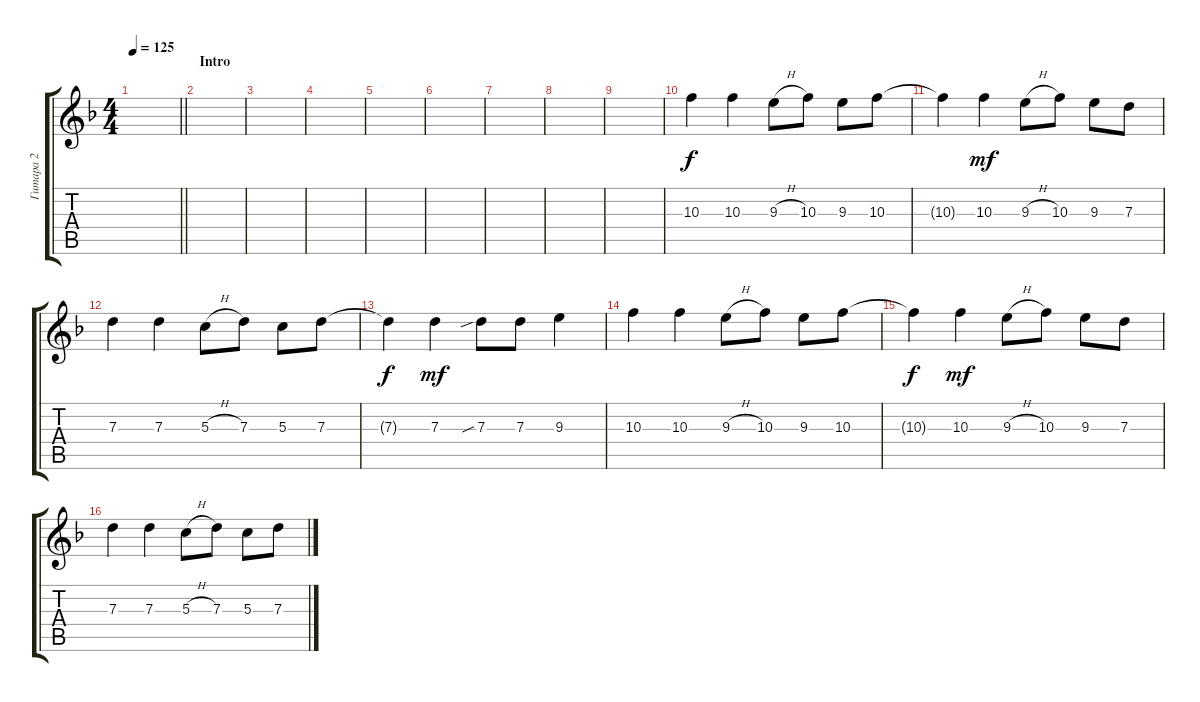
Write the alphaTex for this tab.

\track ("Гитара 2" "Гитара 2") {instrument distortionguitar}
\staff {score tabs}
\tuning (E4 B3 G3 D3 A2 E2) {hide}
\ts (4 4)
\tempo 125
\clef g2
\barLineRight lightlight
\ks dminor
|
\section ("" "Intro")
|
|
|
|
|
|
|
|
10.3.4 10.3.4 9.3{h}.8 10.3.8 9.3.8 10.3.8 |
10.3{t}.4{dy f} 10.3.4{dy mf} 9.3{h}.8 10.3.8 9.3.8 7.3.8 |
7.3.4 7.3.4 5.3{h}.8 7.3.8 5.3.8 7.3.8 |
7.3{t}.4{dy f} 7.3.4{dy mf} 7.3{sib}.8 7.3.8 9.3.4 |
10.3.4 10.3.4 9.3{h}.8 10.3.8 9.3.8 10.3.8 |
10.3{t}.4{dy f} 10.3.4{dy mf} 9.3{h}.8 10.3.8 9.3.8 7.3.8 |
7.3.4 7.3.4 5.3{h}.8 7.3.8 5.3.8 7.3.8
